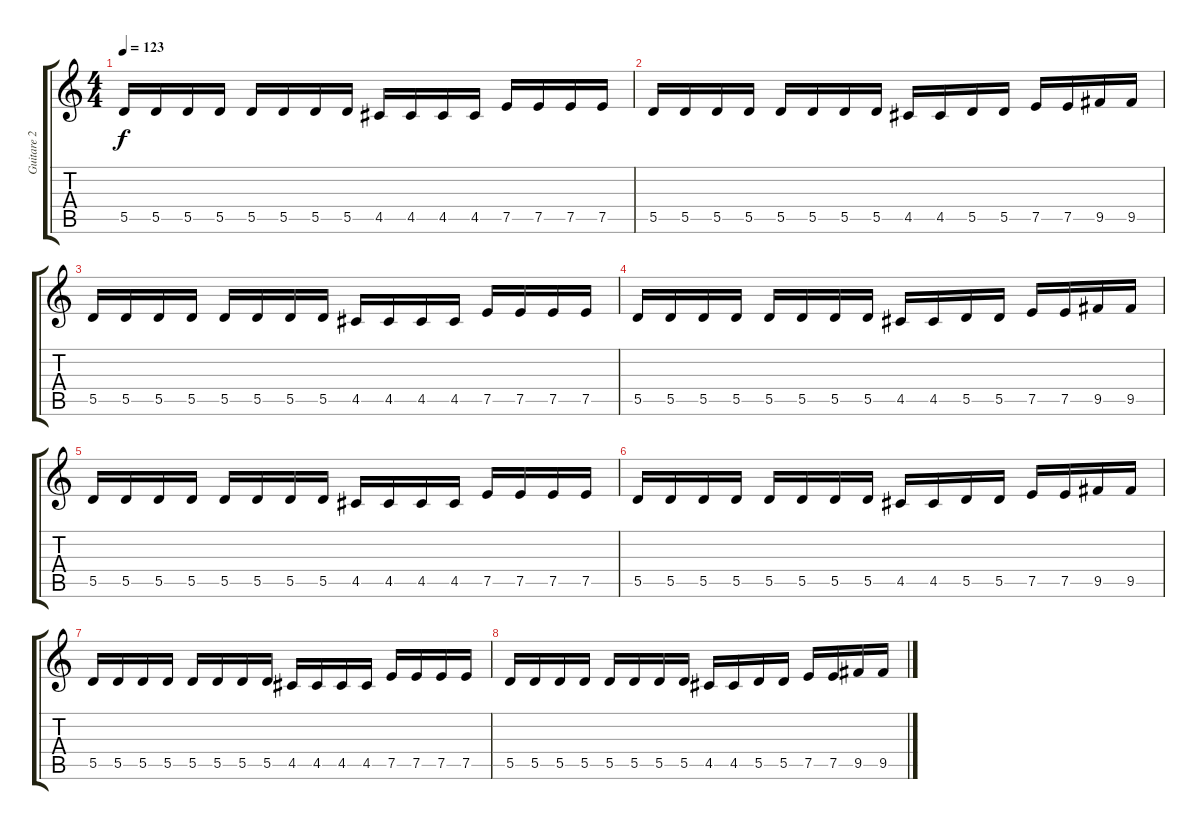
\track ("Guitare 2" "Guitare 2") {instrument distortionguitar}
\staff {score tabs}
\tuning (E4 B3 G3 D3 A2 D2) {hide}
\ts (4 4)
\tempo 123
\clef g2
\ks c
5.5.16{dy f volume 16} 5.5.16 5.5.16 5.5.16 5.5.16 5.5.16 5.5.16 5.5.16 4.5.16 4.5.16 4.5.16 4.5.16 7.5.16 7.5.16 7.5.16 7.5.16 |
5.5.16 5.5.16 5.5.16 5.5.16 5.5.16 5.5.16 5.5.16 5.5.16 4.5.16 4.5.16 5.5.16 5.5.16 7.5.16 7.5.16 9.5.16 9.5.16 |
5.5.16 5.5.16 5.5.16 5.5.16 5.5.16 5.5.16 5.5.16 5.5.16 4.5.16 4.5.16 4.5.16 4.5.16 7.5.16 7.5.16 7.5.16 7.5.16 |
5.5.16 5.5.16 5.5.16 5.5.16 5.5.16 5.5.16 5.5.16 5.5.16 4.5.16 4.5.16 5.5.16 5.5.16 7.5.16 7.5.16 9.5.16 9.5.16 |
5.5.16 5.5.16 5.5.16 5.5.16 5.5.16 5.5.16 5.5.16 5.5.16 4.5.16 4.5.16 4.5.16 4.5.16 7.5.16 7.5.16 7.5.16 7.5.16 |
5.5.16 5.5.16 5.5.16 5.5.16 5.5.16 5.5.16 5.5.16 5.5.16 4.5.16 4.5.16 5.5.16 5.5.16 7.5.16 7.5.16 9.5.16 9.5.16 |
5.5.16 5.5.16 5.5.16 5.5.16 5.5.16 5.5.16 5.5.16 5.5.16 4.5.16 4.5.16 4.5.16 4.5.16 7.5.16 7.5.16 7.5.16 7.5.16 |
5.5.16 5.5.16 5.5.16 5.5.16 5.5.16 5.5.16 5.5.16 5.5.16 4.5.16 4.5.16 5.5.16 5.5.16 7.5.16 7.5.16 9.5.16 9.5.16
